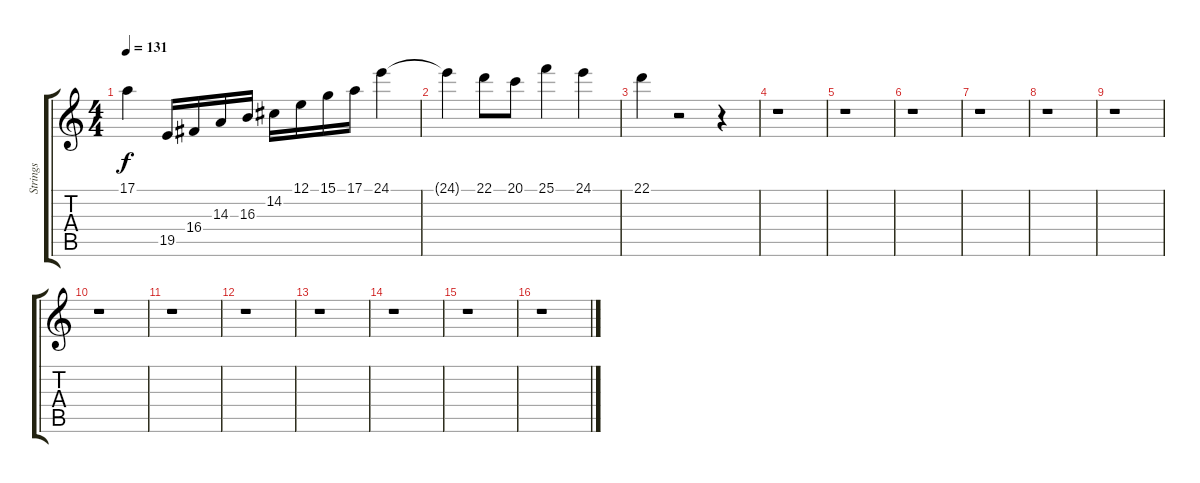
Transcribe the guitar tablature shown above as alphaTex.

\track ("Strings" "Strings") {instrument stringensemble1}
\staff {score tabs}
\tuning (E4 B3 G3 D3 A2 E2) {hide}
\ts (4 4)
\tempo 131
\clef g2
\ks c
17.1.4{dy f} 19.5.16 16.4.16 14.3.16 16.3.16 14.2.16 12.1.16 15.1.16 17.1.16 24.1.4 |
24.1{t}.4 22.1.8 20.1.8 25.1.4 24.1.4 |
22.1.4 r.2 r.4 |
r.1 |
r.1 |
r.1 |
r.1 |
r.1 |
r.1 |
r.1 |
r.1 |
r.1 |
r.1 |
r.1 |
r.1 |
r.1
